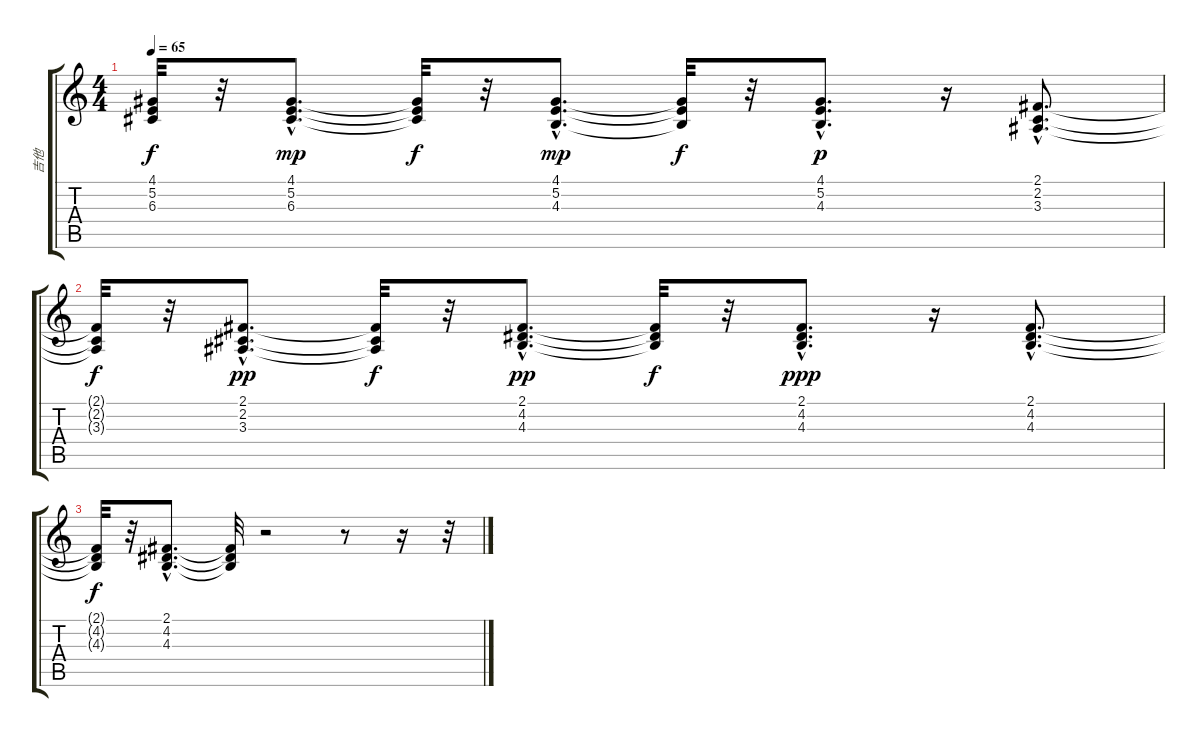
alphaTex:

\track ("吉他" "吉他") {instrument acousticgrandpiano}
\staff {score tabs}
\tuning (E4 B3 G3 D3 A2 E2) {hide}
\ts (4 4)
\tempo 65
\clef g2
\ks c
(4.1{t} 5.2{t} 6.3{t}).32{dy f} r.32 (4.1{hac} 5.2{hac} 6.3{hac}).8{d dy mp} (4.1{t} 5.2{t} 6.3{t}).32{dy f} r.32 (4.1{hac} 5.2{hac} 4.3{hac}).8{d dy mp} (4.1{t} 5.2{t} 4.3{t}).32{dy f} r.32 (4.1{hac} 5.2{hac} 4.3{hac}).8{d dy p} r.16 (2.1{hac} 2.2{hac} 3.3{hac}).8{d} |
(2.1{t} 2.2{t} 3.3{t}).32{dy f} r.32 (2.1{hac} 2.2{hac} 3.3{hac}).8{d dy pp} (2.1{t} 2.2{t} 3.3{t}).32{dy f} r.32 (2.1{hac} 4.2{hac} 4.3{hac}).8{d dy pp} (2.1{t} 4.2{t} 4.3{t}).32{dy f} r.32 (2.1{hac} 4.2{hac} 4.3{hac}).8{d dy ppp} r.16 (2.1{hac} 4.2{hac} 4.3{hac}).8{d} |
(2.1{t} 4.2{t} 4.3{t}).32{dy f} r.32 (2.1{hac} 4.2{hac} 4.3{hac}).8{d} (2.1{t} 4.2{t} 4.3{t}).32 r.2 r.8 r.16 r.32
